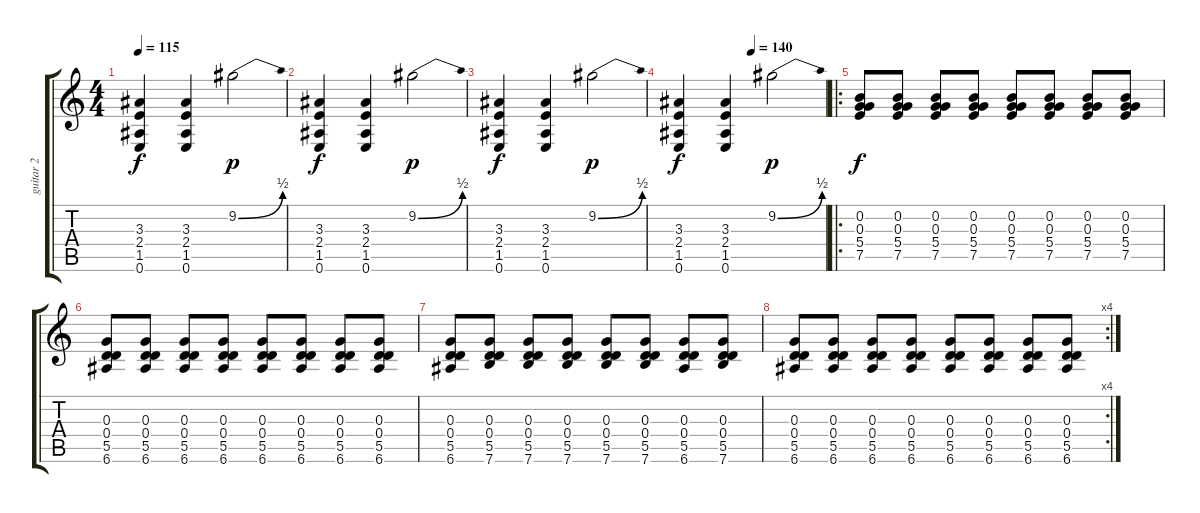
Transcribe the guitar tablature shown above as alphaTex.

\track ("guitar 2" "guitar 2") {instrument overdrivenguitar}
\staff {score tabs}
\tuning (E4 B3 G3 D3 A2 E2) {hide}
\ts (4 4)
\tempo 115
\clef g2
\ks c
(3.3 2.4 1.5 0.6).4{dy f instrument overdrivenguitar} (3.3 2.4 1.5 0.6).4 9.2{be (bend 0 0 60 2)}.2{dy p} |
(3.3 2.4 1.5 0.6).4{dy f} (3.3 2.4 1.5 0.6).4 9.2{be (bend 0 0 60 2)}.2{dy p} |
(3.3 2.4 1.5 0.6).4{dy f} (3.3 2.4 1.5 0.6).4 9.2{be (bend 0 0 60 2)}.2{dy p} |
\tempo (140 0.5)
(3.3 2.4 1.5 0.6).4{dy f} (3.3 2.4 1.5 0.6).4 9.2{be (bend 0 0 60 2)}.2{dy p} |
\ro
(0.2 0.3 5.4 7.5).8{dy f} (0.2 0.3 5.4 7.5).8 (0.2 0.3 5.4 7.5).8 (0.2 0.3 5.4 7.5).8 (0.2 0.3 5.4 7.5).8 (0.2 0.3 5.4 7.5).8 (0.2 0.3 5.4 7.5).8 (0.2 0.3 5.4 7.5).8 |
(0.3 0.4 5.5 6.6).8 (0.3 0.4 5.5 6.6).8 (0.3 0.4 5.5 6.6).8 (0.3 0.4 5.5 6.6).8 (0.3 0.4 5.5 6.6).8 (0.3 0.4 5.5 6.6).8 (0.3 0.4 5.5 6.6).8 (0.3 0.4 5.5 6.6).8 |
(0.3 0.4 5.5 6.6).8 (0.3 0.4 5.5 7.6).8 (0.3 0.4 5.5 7.6).8 (0.3 0.4 5.5 7.6).8 (0.3 0.4 5.5 7.6).8 (0.3 0.4 5.5 7.6).8 (0.3 0.4 5.5 6.6).8 (0.3 0.4 5.5 7.6).8 |
\rc 4
(0.3 0.4 5.5 6.6).8 (0.3 0.4 5.5 6.6).8 (0.3 0.4 5.5 6.6).8 (0.3 0.4 5.5 6.6).8 (0.3 0.4 5.5 6.6).8 (0.3 0.4 5.5 6.6).8 (0.3 0.4 5.5 6.6).8 (0.3 0.4 5.5 6.6).8
